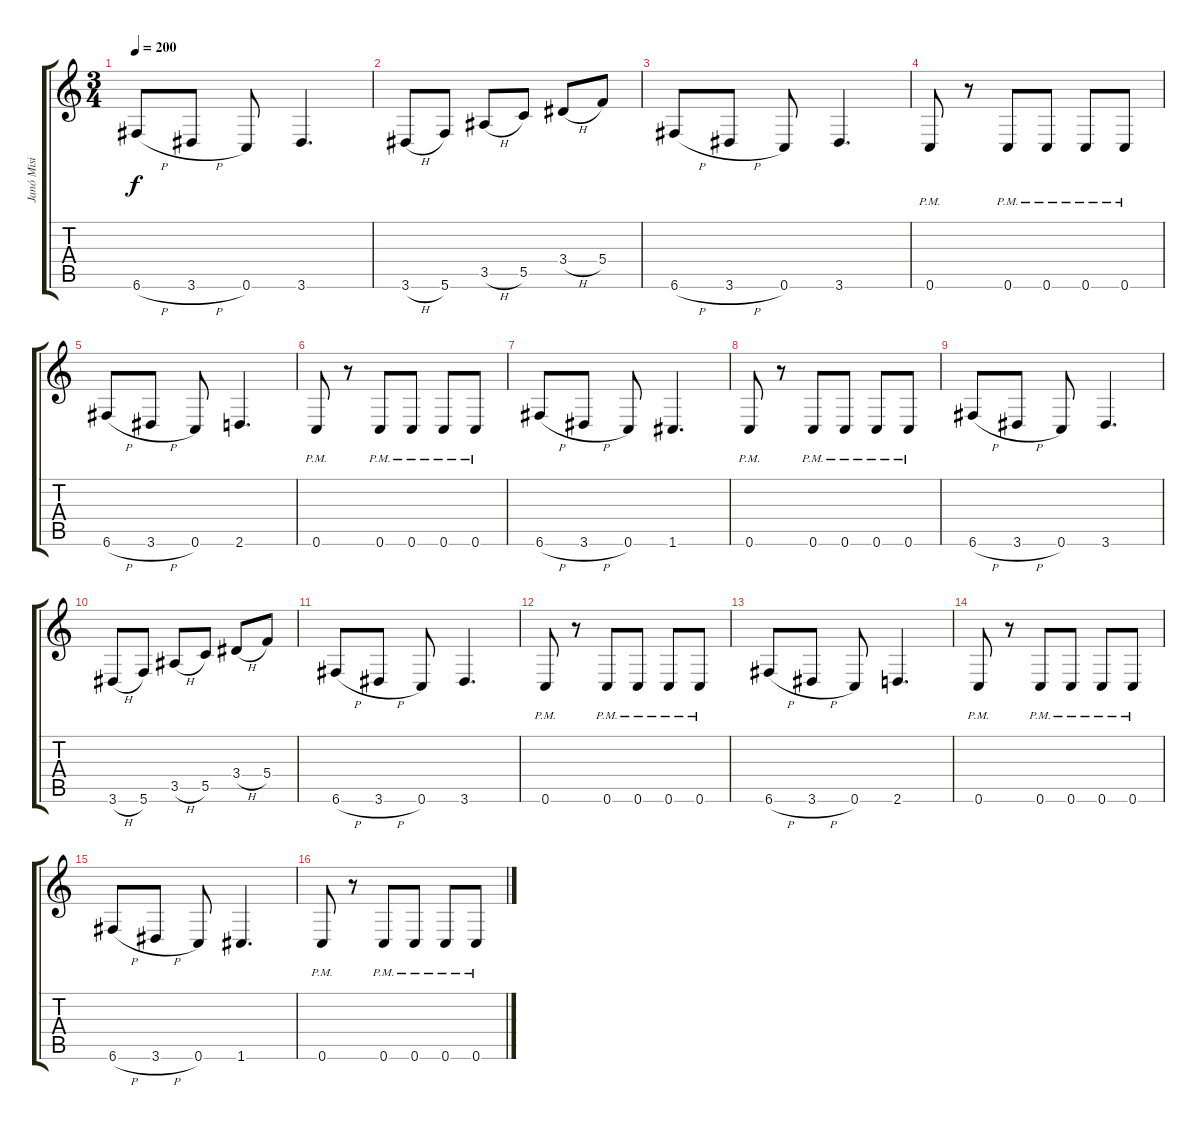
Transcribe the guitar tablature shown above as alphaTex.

\track ("Janó Misi" "Janó Misi") {instrument distortionguitar}
\staff {score tabs}
\tuning (D4 A3 F3 C3 G2 C2) {hide}
\ts (3 4)
\tempo 200
\clef g2
\ks c
6.6{h}.8{dy f} 3.6{h}.8 0.6.8 3.6.4{d} |
3.6{h}.8 5.6.8 3.5{h}.8 5.5.8 3.4{h}.8 5.4.8 |
6.6{h}.8 3.6{h}.8 0.6.8 3.6.4{d} |
0.6{pm}.8 r.8 0.6{pm}.8 0.6{pm}.8 0.6{pm}.8 0.6{pm}.8 |
6.6{h}.8 3.6{h}.8 0.6.8 2.6.4{d} |
0.6{pm}.8 r.8 0.6{pm}.8 0.6{pm}.8 0.6{pm}.8 0.6{pm}.8 |
6.6{h}.8 3.6{h}.8 0.6.8 1.6.4{d} |
0.6{pm}.8 r.8 0.6{pm}.8 0.6{pm}.8 0.6{pm}.8 0.6{pm}.8 |
6.6{h}.8 3.6{h}.8 0.6.8 3.6.4{d} |
3.6{h}.8 5.6.8 3.5{h}.8 5.5.8 3.4{h}.8 5.4.8 |
6.6{h}.8 3.6{h}.8 0.6.8 3.6.4{d} |
0.6{pm}.8 r.8 0.6{pm}.8 0.6{pm}.8 0.6{pm}.8 0.6{pm}.8 |
6.6{h}.8 3.6{h}.8 0.6.8 2.6.4{d} |
0.6{pm}.8 r.8 0.6{pm}.8 0.6{pm}.8 0.6{pm}.8 0.6{pm}.8 |
6.6{h}.8 3.6{h}.8 0.6.8 1.6.4{d} |
0.6{pm}.8 r.8 0.6{pm}.8 0.6{pm}.8 0.6{pm}.8 0.6{pm}.8
